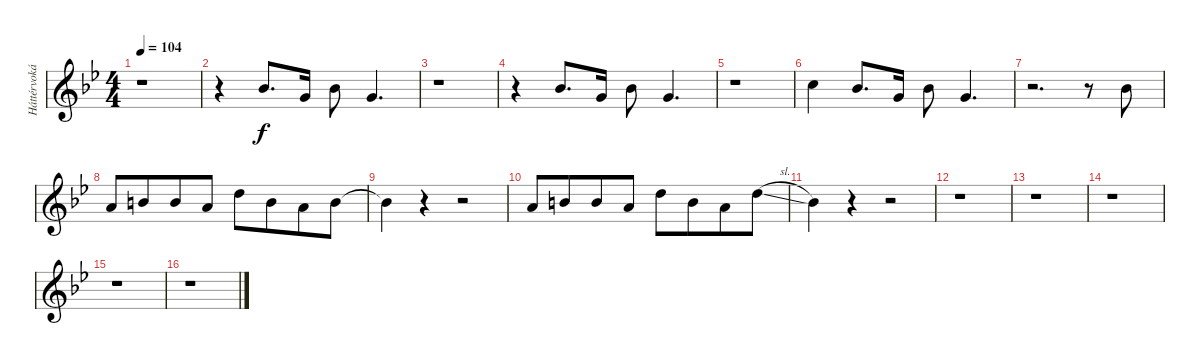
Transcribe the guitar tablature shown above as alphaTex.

\track ("Háttérvokál" "Háttérvoká") {instrument choiraahs}
\staff {score}
\tuning (E4 B3 G3 D3 A2 E2) {hide}
\ts (4 4)
\tempo 104
\clef g2
\ks bb
r.1{dy f} |
r.4 6.1.8{d} 3.1.16 6.1.8 3.1.4{d} |
r.1 |
r.4 6.1.8{d} 3.1.16 6.1.8 3.1.4{d} |
r.1 |
8.1.4 6.1.8{d} 3.1.16 6.1.8 3.1.4{d} |
r.2{d} r.8 6.1.8 |
5.1.8 7.1.8{beam merge} 7.1.8 5.1.8 10.1.8 7.1.8{beam merge} 5.1.8 7.1.8 |
7.1{t}.4 r.4 r.2 |
5.1.8 7.1.8{beam merge} 7.1.8 5.1.8 10.1.8 7.1.8{beam merge} 5.1.8 10.1{sl}.8 |
6.1.4 r.4 r.2 |
r.1 |
r.1 |
r.1 |
r.1 |
r.1
